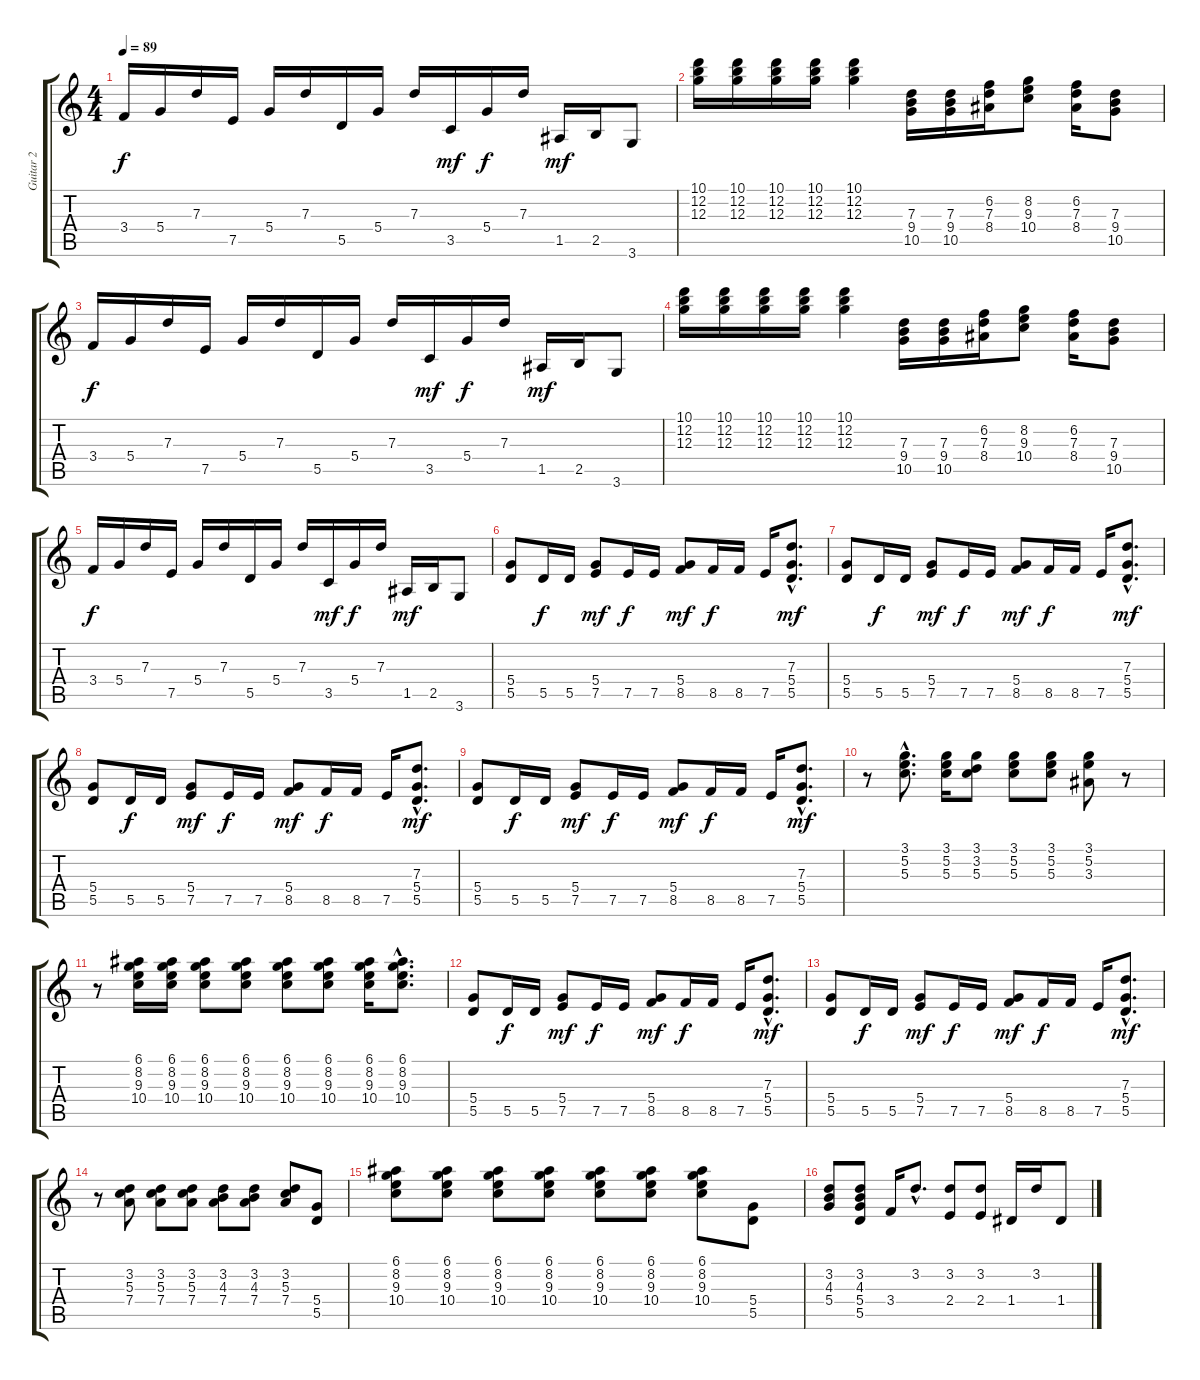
\track ("Guitar 2" "Guitar 2") {instrument distortionguitar}
\staff {score tabs}
\tuning (E4 B3 G3 D3 A2 E2) {hide}
\ts (4 4)
\tempo 89
\clef g2
\ks c
3.4.16{dy f} 5.4.16 7.3.16 7.5.16 5.4.16 7.3.16 5.5.16 5.4.16 7.3.16 3.5.16{dy mf} 5.4.16{dy f} 7.3.16 1.5.16{dy mf} 2.5.16 3.6.8 |
(10.1 12.2 12.3).16 (10.1 12.2 12.3).16 (10.1 12.2 12.3).16 (10.1 12.2 12.3).16 (10.1 12.2 12.3).4 (7.3 9.4 10.5).16 (7.3 9.4 10.5).16 (6.2 7.3 8.4).16 (8.2 9.3 10.4).8 (6.2 7.3 8.4).16 (7.3 9.4 10.5).8 |
3.4.16{dy f} 5.4.16 7.3.16 7.5.16 5.4.16 7.3.16 5.5.16 5.4.16 7.3.16 3.5.16{dy mf} 5.4.16{dy f} 7.3.16 1.5.16{dy mf} 2.5.16 3.6.8 |
(10.1 12.2 12.3).16 (10.1 12.2 12.3).16 (10.1 12.2 12.3).16 (10.1 12.2 12.3).16 (10.1 12.2 12.3).4 (7.3 9.4 10.5).16 (7.3 9.4 10.5).16 (6.2 7.3 8.4).16 (8.2 9.3 10.4).8 (6.2 7.3 8.4).16 (7.3 9.4 10.5).8 |
3.4.16{dy f} 5.4.16 7.3.16 7.5.16 5.4.16 7.3.16 5.5.16 5.4.16 7.3.16 3.5.16{dy mf} 5.4.16{dy f} 7.3.16 1.5.16{dy mf} 2.5.16 3.6.8 |
(5.4 5.5).8 5.5.16{dy f} 5.5.16 (5.4 7.5).8{dy mf} 7.5.16{dy f} 7.5.16 (5.4 8.5).8{dy mf} 8.5.16{dy f} 8.5.16 7.5.16 (7.3{hac} 5.4{hac} 5.5{hac}).8{d dy mf} |
(5.4 5.5).8 5.5.16{dy f} 5.5.16 (5.4 7.5).8{dy mf} 7.5.16{dy f} 7.5.16 (5.4 8.5).8{dy mf} 8.5.16{dy f} 8.5.16 7.5.16 (7.3{hac} 5.4{hac} 5.5{hac}).8{d dy mf} |
(5.4 5.5).8 5.5.16{dy f} 5.5.16 (5.4 7.5).8{dy mf} 7.5.16{dy f} 7.5.16 (5.4 8.5).8{dy mf} 8.5.16{dy f} 8.5.16 7.5.16 (7.3{hac} 5.4{hac} 5.5{hac}).8{d dy mf} |
(5.4 5.5).8 5.5.16{dy f} 5.5.16 (5.4 7.5).8{dy mf} 7.5.16{dy f} 7.5.16 (5.4 8.5).8{dy mf} 8.5.16{dy f} 8.5.16 7.5.16 (7.3{hac} 5.4{hac} 5.5{hac}).8{d dy mf} |
r.8 (3.1{hac} 5.2{hac} 5.3{hac}).8{d} (3.1 5.2 5.3).16 (3.1 3.2 5.3).8 (3.1 5.2 5.3).8 (3.1 5.2 5.3).8 (3.1 5.2 3.3).8 r.8 |
r.8 (6.1 8.2 9.3 10.4).16 (6.1 8.2 9.3 10.4).16 (6.1 8.2 9.3 10.4).8 (6.1 8.2 9.3 10.4).8 (6.1 8.2 9.3 10.4).8 (6.1 8.2 9.3 10.4).8 (6.1 8.2 9.3 10.4).16 (6.1{hac} 8.2{hac} 9.3{hac} 10.4{hac}).8{d} |
(5.4 5.5).8 5.5.16{dy f} 5.5.16 (5.4 7.5).8{dy mf} 7.5.16{dy f} 7.5.16 (5.4 8.5).8{dy mf} 8.5.16{dy f} 8.5.16 7.5.16 (7.3{hac} 5.4{hac} 5.5{hac}).8{d dy mf} |
(5.4 5.5).8 5.5.16{dy f} 5.5.16 (5.4 7.5).8{dy mf} 7.5.16{dy f} 7.5.16 (5.4 8.5).8{dy mf} 8.5.16{dy f} 8.5.16 7.5.16 (7.3{hac} 5.4{hac} 5.5{hac}).8{d dy mf} |
r.8 (3.2 5.3 7.4).8 (3.2 5.3 7.4).8 (3.2 5.3 7.4).8 (3.2 4.3 7.4).8 (3.2 4.3 7.4).8 (3.2 5.3 7.4).8 (5.4 5.5).8 |
(6.1 8.2 9.3 10.4).8 (6.1 8.2 9.3 10.4).8 (6.1 8.2 9.3 10.4).8 (6.1 8.2 9.3 10.4).8 (6.1 8.2 9.3 10.4).8 (6.1 8.2 9.3 10.4).8 (6.1 8.2 9.3 10.4).8 (5.4 5.5).8 |
(3.2 4.3 5.4).8 (3.2 4.3 5.4 5.5).8 3.4.16 3.2{hac}.8{d} (3.2 2.4).8 (3.2 2.4).8 1.4.16 3.2.16 1.4.8
